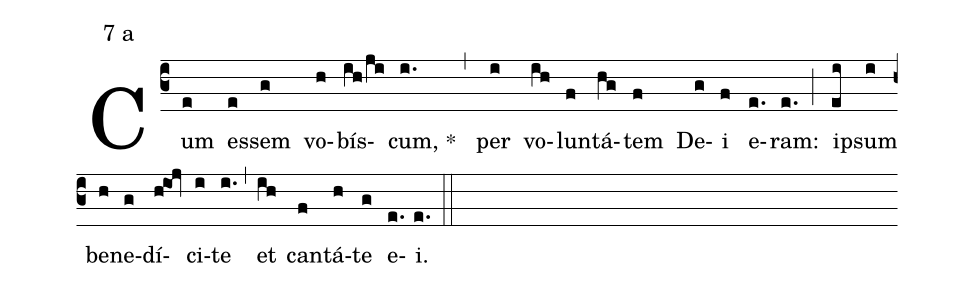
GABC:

mode:7 a;
%%
(c3) Cum(e) es(e)sem(g) vo(h)bís(ih/ji)cum,(i.) *()(,) per(i) vo(ih)lun(f)tá(hg)tem(f) De(g)i(f) e(e.)ram:(e.) (;) i(ei)psum(i) be(h)ne(g)dí(h@ioj)ci(i)te(i.) (,) et(ih) can(f)tá(h)te(g) e(e.)i.(e.) (::)
